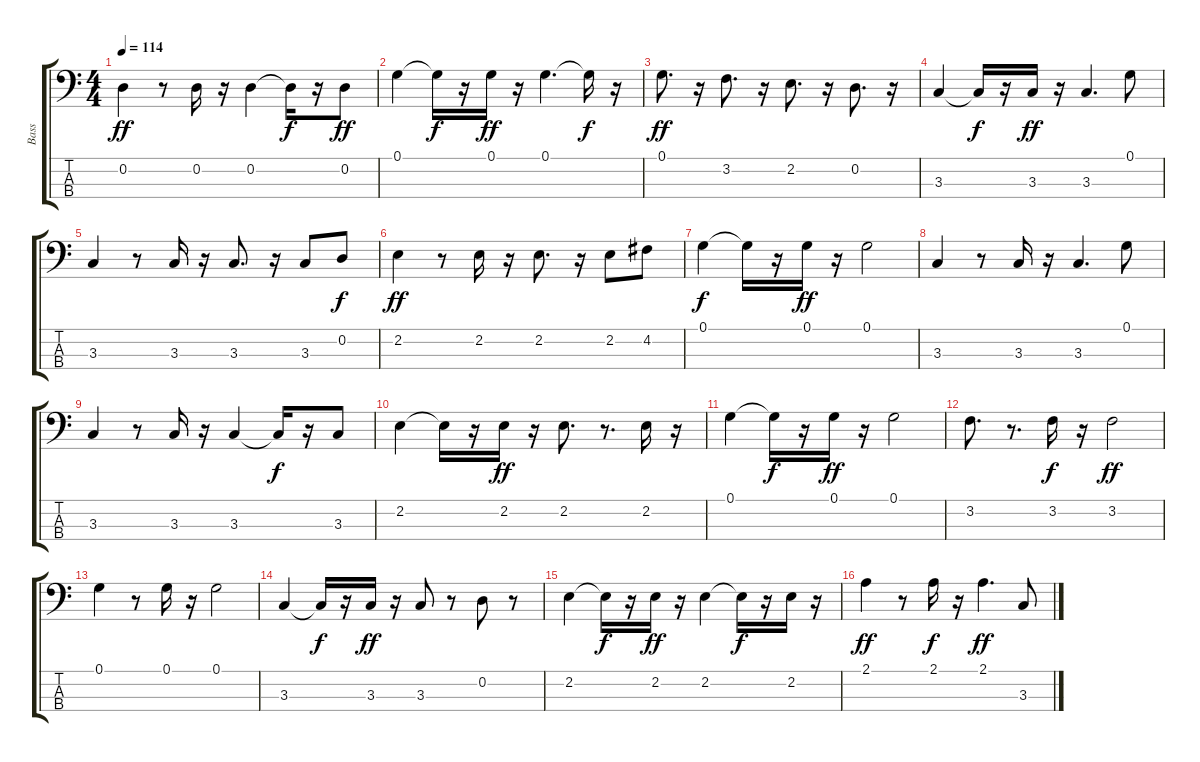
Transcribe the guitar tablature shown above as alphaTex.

\track ("Bass" "Bass") {instrument electricbassfinger}
\staff {score tabs}
\tuning (G2 D2 A1 E1) {hide}
\ts (4 4)
\tempo 114
\clef f4
\ks c
0.2.4{dy ff} r.8 0.2.16 r.16 0.2.4 0.2{t}.16{dy f} r.16 0.2.8{dy ff} |
0.1.4 0.1{t}.16{dy f} r.16 0.1.16{dy ff} r.16 0.1.4{d} 0.1{t}.16{dy f} r.16 |
0.1.8{d dy ff} r.16 3.2.8{d} r.16 2.2.8{d} r.16 0.2.8{d} r.16 |
3.3.4 3.3{t}.16{dy f} r.16 3.3.16{dy ff} r.16 3.3.4{d} 0.1.8 |
3.3.4 r.8 3.3.16 r.16 3.3.8{d} r.16 3.3.8 0.2.8{dy f} |
2.2.4{dy ff} r.8 2.2.16 r.16 2.2.8{d} r.16 2.2.8 4.2.8 |
0.1.4{dy f} 0.1{t}.16 r.16 0.1.16{dy ff} r.16 0.1.2 |
3.3.4 r.8 3.3.16 r.16 3.3.4{d} 0.1.8 |
3.3.4 r.8 3.3.16 r.16 3.3.4 3.3{t}.16{dy f} r.16 3.3.8 |
2.2.4 2.2{t}.16 r.16 2.2.16{dy ff} r.16 2.2.8{d} r.8{d} 2.2.16 r.16 |
0.1.4 0.1{t}.16{dy f} r.16 0.1.16{dy ff} r.16 0.1.2 |
3.2.8{d} r.8{d} 3.2.16{dy f} r.16 3.2.2{dy ff} |
0.1.4 r.8 0.1.16 r.16 0.1.2 |
3.3.4 3.3{t}.16{dy f} r.16 3.3.16{dy ff} r.16 3.3.8 r.8 0.2.8 r.8 |
2.2.4 2.2{t}.16{dy f} r.16 2.2.16{dy ff} r.16 2.2.4 2.2{t}.16{dy f} r.16 2.2.16 r.16 |
2.1.4{dy ff} r.8 2.1.16{dy f} r.16 2.1.4{d dy ff} 3.3.8
